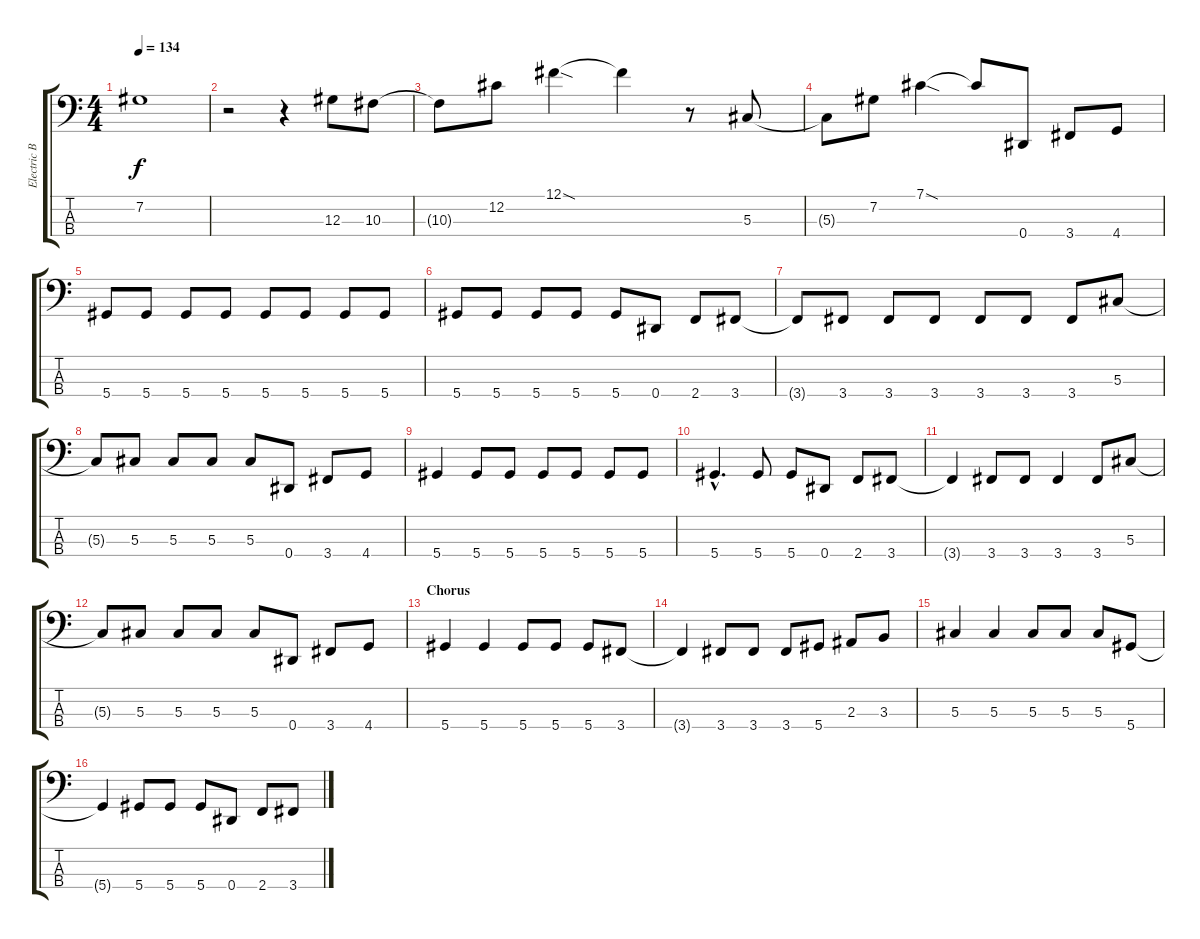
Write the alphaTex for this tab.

\track ("Electric Bass (w/ pick)" "Electric B") {instrument electricbasspick}
\staff {score tabs}
\tuning (Gb2 Db2 Ab1 Eb1) {hide}
\ts (4 4)
\tempo 134
\clef f4
\ks c
7.2{t}.1{dy f} |
r.2 r.4 12.3.8 10.3.8 |
10.3{t}.8 12.2.8 12.1{sod}.4 12.1{t}.4 r.8 5.3.8 |
5.3{t}.8 7.2.8 7.1{sod}.4 7.1{t}.8 0.4.8 3.4.8 4.4.8 |
5.4.8 5.4.8 5.4.8 5.4.8 5.4.8 5.4.8 5.4.8 5.4.8 |
5.4.8 5.4.8 5.4.8 5.4.8 5.4.8 0.4.8 2.4.8 3.4.8 |
3.4{t}.8 3.4.8 3.4.8 3.4.8 3.4.8 3.4.8 3.4.8 5.3.8 |
5.3{t}.8 5.3.8 5.3.8 5.3.8 5.3.8 0.4.8 3.4.8 4.4.8 |
5.4.4 5.4.8 5.4.8 5.4.8 5.4.8 5.4.8 5.4.8 |
5.4{hac}.4{d} 5.4.8 5.4.8 0.4.8 2.4.8 3.4.8 |
3.4{t}.4 3.4.8 3.4.8 3.4.4 3.4.8 5.3.8 |
5.3{t}.8 5.3.8 5.3.8 5.3.8 5.3.8 0.4.8 3.4.8 4.4.8 |
\section ("" "Chorus")
5.4.4 5.4.4 5.4.8 5.4.8 5.4.8 3.4.8 |
3.4{t}.4 3.4.8 3.4.8 3.4.8 5.4.8 2.3.8 3.3.8 |
5.3.4 5.3.4 5.3.8 5.3.8 5.3.8 5.4.8 |
5.4{t}.4 5.4.8 5.4.8 5.4.8 0.4.8 2.4.8 3.4.8
